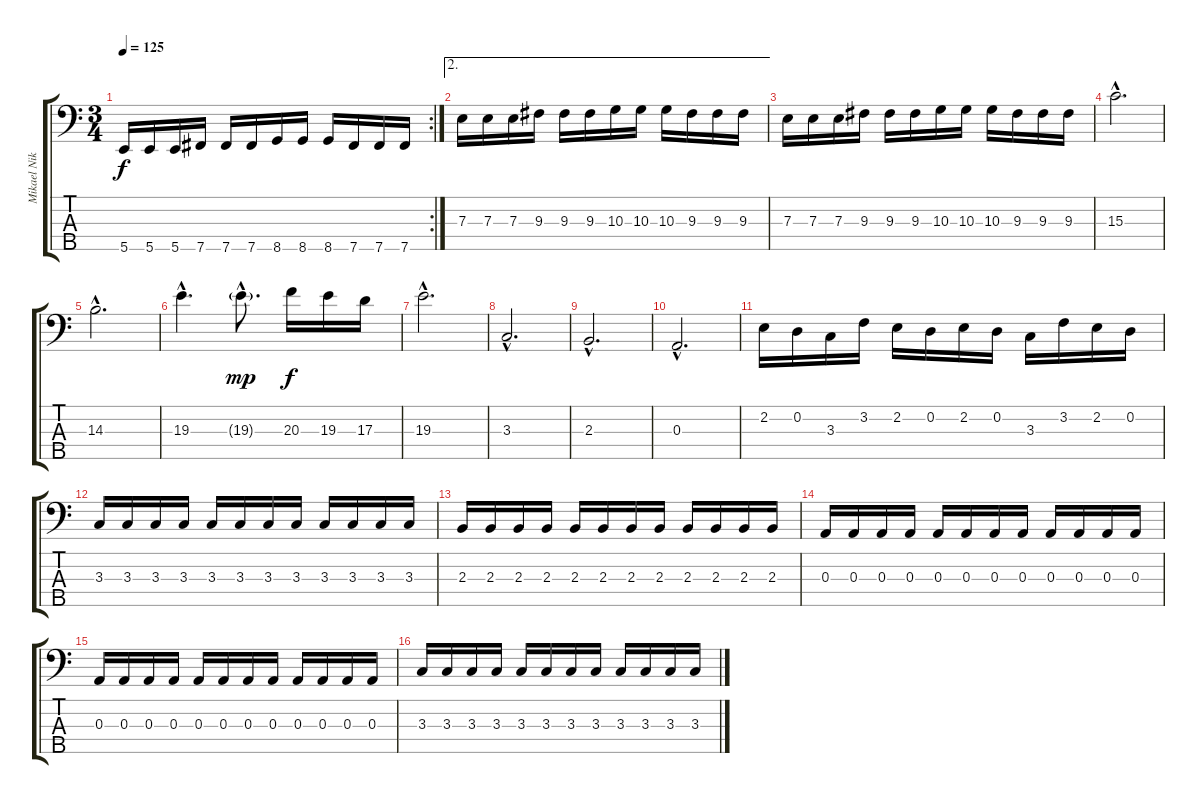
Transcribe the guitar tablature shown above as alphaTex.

\track ("Mikael Niklasson" "Mikael Nik") {instrument electricbassfinger}
\staff {score tabs}
\tuning (G2 D2 A1 E1 B0) {hide}
\rc 2
\ts (3 4)
\tempo 125
\clef f4
\ks c
5.5.16{dy f} 5.5.16 5.5.16 7.5.16 7.5.16 7.5.16 8.5.16 8.5.16 8.5.16 7.5.16 7.5.16 7.5.16 |
\ae 2
7.3.16 7.3.16 7.3.16 9.3.16 9.3.16 9.3.16 10.3.16 10.3.16 10.3.16 9.3.16 9.3.16 9.3.16 |
7.3.16 7.3.16 7.3.16 9.3.16 9.3.16 9.3.16 10.3.16 10.3.16 10.3.16 9.3.16 9.3.16 9.3.16 |
15.3{hac}.2{d} |
14.3{hac}.2{d} |
19.3{hac}.4{d} 19.3{g hac}.8{d dy mp} 20.3.16{dy f} 19.3.16 17.3.16 |
19.3{hac}.2{d} |
3.3{hac}.2{d} |
2.3{hac}.2{d} |
0.3{hac}.2{d} |
2.2.16 0.2.16 3.3.16 3.2.16 2.2.16 0.2.16 2.2.16 0.2.16 3.3.16 3.2.16 2.2.16 0.2.16 |
3.3.16 3.3.16 3.3.16 3.3.16 3.3.16 3.3.16 3.3.16 3.3.16 3.3.16 3.3.16 3.3.16 3.3.16 |
2.3.16 2.3.16 2.3.16 2.3.16 2.3.16 2.3.16 2.3.16 2.3.16 2.3.16 2.3.16 2.3.16 2.3.16 |
0.3.16 0.3.16 0.3.16 0.3.16 0.3.16 0.3.16 0.3.16 0.3.16 0.3.16 0.3.16 0.3.16 0.3.16 |
0.3.16 0.3.16 0.3.16 0.3.16 0.3.16 0.3.16 0.3.16 0.3.16 0.3.16 0.3.16 0.3.16 0.3.16 |
3.3.16 3.3.16 3.3.16 3.3.16 3.3.16 3.3.16 3.3.16 3.3.16 3.3.16 3.3.16 3.3.16 3.3.16
